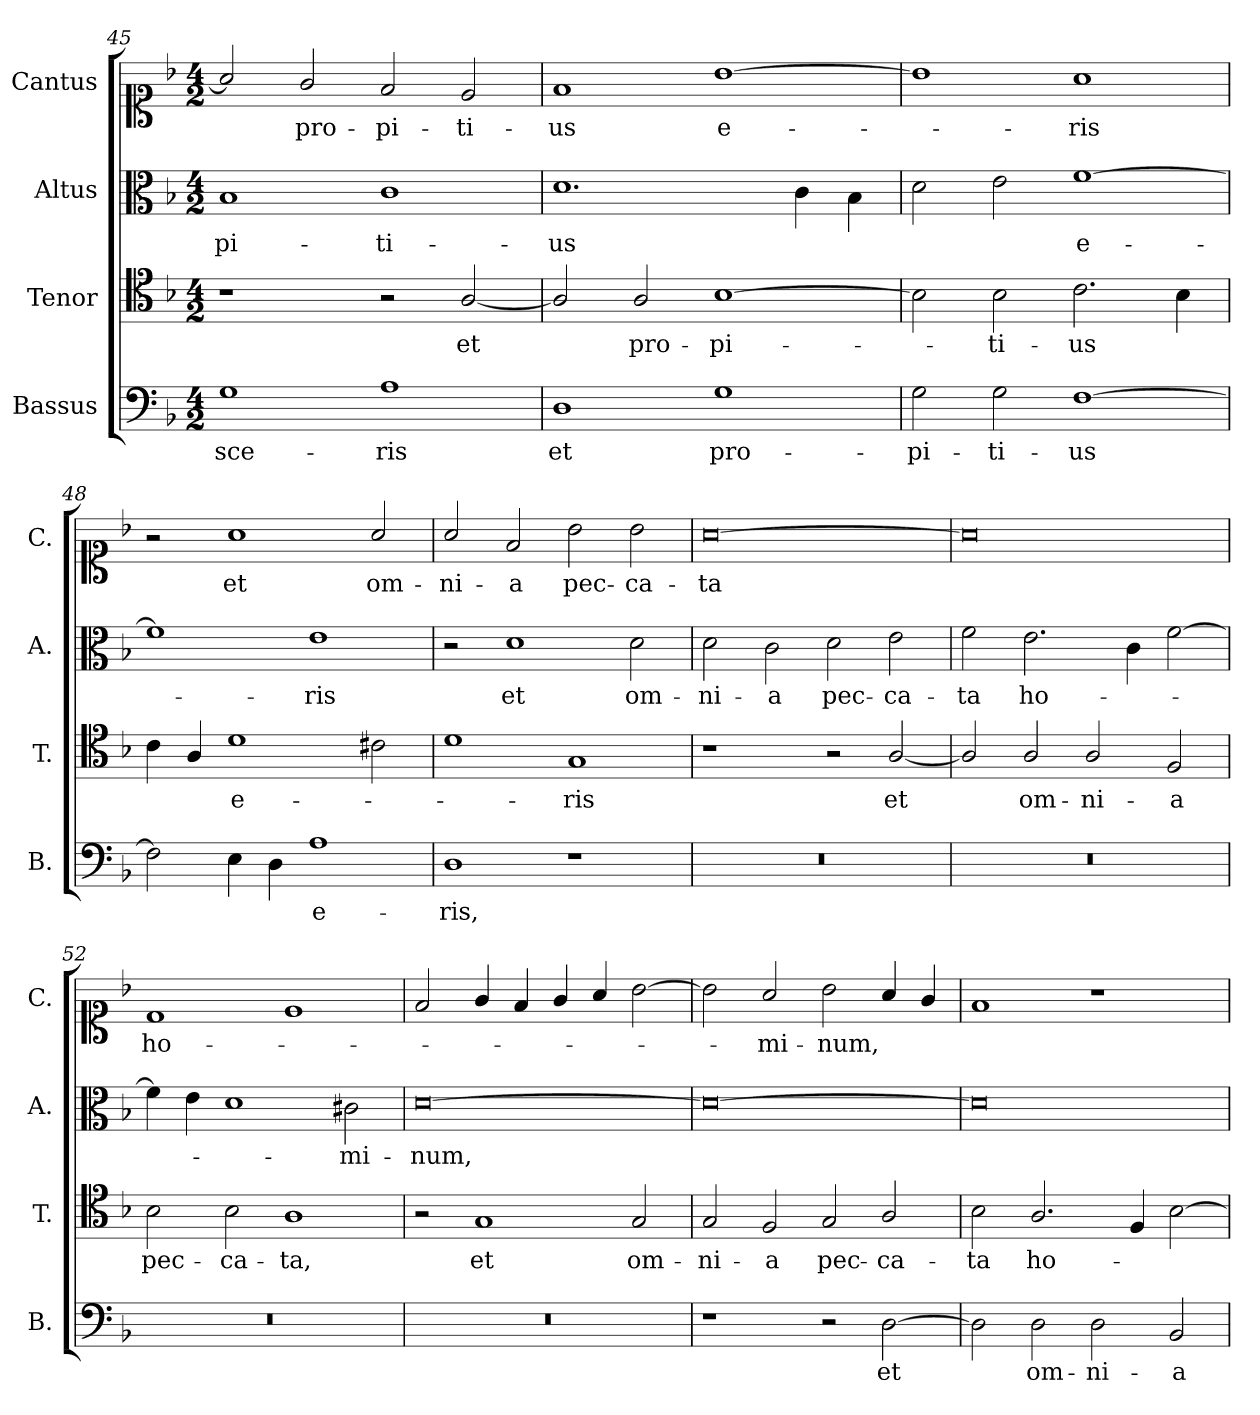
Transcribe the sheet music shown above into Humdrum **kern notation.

**kern	**text	**kern	**text	**kern	**text	**kern	**text
*part4	*part4	*part3	*part3	*part2	*part2	*part1	*part1
*staff4	*staff4	*staff3	*staff3	*staff2	*staff2	*staff1	*staff1
*I"Bassus	*	*I"Tenor	*	*I"Altus	*	*I"Cantus	*
*I'B.	*	*I'T.	*	*I'A.	*	*I'C.	*
!!LO:LB:g=z
*clefF4	*	*clefC4	*	*clefC3	*	*clefC1	*
*k[b-]	*	*k[b-]	*	*k[b-]	*	*k[b-]	*
*M4/2	*	*M4/2	*	*M4/2	*	*M4/2	*
=45	=45	=45	=45	=45	=45	=45	=45
!	!LO:LY:b	!	!	!	!LO:LY:b	!	!
1G	-sce-	1r	.	1B-	-pi-	2a/]	.
!	!	!	!	!	!	!	!LO:LY:b
.	.	.	.	.	.	2g/	pro-
!	!LO:LY:b	!	!	!	!LO:LY:b	!	!LO:LY:b
1A	-ris	2r	.	1c	-ti-	2f/	-pi-
!	!	!	!LO:LY:b	!	!	!	!LO:LY:b
.	.	[2A/	et	.	.	2e/	-ti-
=46	=46	=46	=46	=46	=46	=46	=46
!	!LO:LY:b	!	!	!	!LO:LY:b	!	!LO:LY:b
1D	et	2A/]	.	1.d	-us	1f	-us
!	!	!	!LO:LY:b	!	!	!	!
.	.	2A/	pro-	.	.	.	.
!	!LO:LY:b	!	!LO:LY:b	!	!	!	!LO:LY:b
1G	pro-	[1B-	-pi-	.	.	[1b-	e-
.	.	.	.	4c\	.	.	.
.	.	.	.	4B-\	.	.	.
=47	=47	=47	=47	=47	=47	=47	=47
!	!LO:LY:b	!	!	!	!	!	!
2G\	-pi-	2B-\]	.	2d\	.	1b-]	.
!	!LO:LY:b	!	!LO:LY:b	!	!	!	!
2G\	-ti-	2B-\	-ti-	2e\	.	.	.
!	!LO:LY:b	!	!LO:LY:b	!	!LO:LY:b	!	!LO:LY:b
[1F	-us	2.c\	-us	[1f	e-	1a	-ris
.	.	4B-\	.	.	.	.	.
=48	=48	=48	=48	=48	=48	=48	=48
2F\]	.	4c\	.	1f]	.	2r	.
.	.	4A/	.	.	.	.	.
!	!	!	!LO:LY:b	!	!	!	!LO:LY:b
4E\	.	1d	e-	.	.	1a	et
4D\	.	.	.	.	.	.	.
!	!LO:LY:b	!	!	!	!LO:LY:b	!	!
1A	e-	.	.	1e	-ris	.	.
!	!	!	!	!	!	!	!LO:LY:b
.	.	2c#X\	.	.	.	2a/	om-
=49	=49	=49	=49	=49	=49	=49	=49
!	!LO:LY:b	!	!	!	!	!	!LO:LY:b
1D	-ris,	1d	.	2r	.	2a/	-ni-
!	!	!	!	!	!LO:LY:b	!	!LO:LY:b
.	.	.	.	1d	et	2f/	-a
!	!	!	!LO:LY:b	!	!	!	!LO:LY:b
1r	.	1G	-ris	.	.	2b-\	pec-
!	!	!	!	!	!LO:LY:b	!	!LO:LY:b
.	.	.	.	2d\	om-	2b-\	-ca-
=50	=50	=50	=50	=50	=50	=50	=50
!	!	!	!	!	!LO:LY:b	!	!LO:LY:b
0r	.	1r	.	2d\	-ni-	[0a	-ta
!	!	!	!	!	!LO:LY:b	!	!
.	.	.	.	2c\	-a	.	.
!	!	!	!	!	!LO:LY:b	!	!
.	.	2r	.	2d\	pec-	.	.
!	!	!	!LO:LY:b	!	!LO:LY:b	!	!
.	.	[2A/	et	2e\	-ca-	.	.
!!LO:PB:g=z
=51	=51	=51	=51	=51	=51	=51	=51
!	!	!	!	!	!LO:LY:b	!	!
0r	.	2A/]	.	2f\	-ta	0a]	.
!	!	!	!LO:LY:b	!	!LO:LY:b	!	!
.	.	2A/	om-	2.e\	ho-	.	.
!	!	!	!LO:LY:b	!	!	!	!
.	.	2A/	-ni-	.	.	.	.
.	.	.	.	4c\	.	.	.
!	!	!	!LO:LY:b	!	!	!	!
.	.	2F/	-a	[2f\	.	.	.
=52	=52	=52	=52	=52	=52	=52	=52
!	!	!	!LO:LY:b	!	!	!	!LO:LY:b
0r	.	2B-\	pec-	4f\]	.	1d	ho-
.	.	.	.	4e\	.	.	.
!	!	!	!LO:LY:b	!	!	!	!
.	.	2B-\	-ca-	1d	.	.	.
!	!	!	!LO:LY:b	!	!	!	!
.	.	1A	-ta,	.	.	1e	.
!	!	!	!	!	!LO:LY:b	!	!
.	.	.	.	2c#X\	-mi-	.	.
=53	=53	=53	=53	=53	=53	=53	=53
!	!	!	!	!	!LO:LY:b	!	!
0r	.	2r	.	[0d	-num,	2f/	.
!	!	!	!LO:LY:b	!	!	!	!
.	.	1G	et	.	.	4g/	.
.	.	.	.	.	.	4f/	.
.	.	.	.	.	.	4g/	.
.	.	.	.	.	.	4a/	.
!	!	!	!LO:LY:b	!	!	!	!
.	.	2G/	om-	.	.	[2b-\	.
=54	=54	=54	=54	=54	=54	=54	=54
!	!	!	!LO:LY:b	!	!	!	!
1r	.	2G/	-ni-	0d_	.	2b-\]	.
!	!	!	!LO:LY:b	!	!	!	!LO:LY:b
.	.	2F/	-a	.	.	2a/	-mi-
!	!	!	!LO:LY:b	!	!	!	!LO:LY:b
2r	.	2G/	pec-	.	.	2b-\	-num,
!	!LO:LY:b	!	!LO:LY:b	!	!	!	!
[2D\	et	2A/	-ca-	.	.	4a/	.
.	.	.	.	.	.	4g/	.
=55	=55	=55	=55	=55	=55	=55	=55
!	!	!	!LO:LY:b	!	!	!	!
2D\]	.	2B-\	-ta	0d]	.	1f	.
!	!LO:LY:b	!	!LO:LY:b	!	!	!	!
2D\	om-	2.A/	ho-	.	.	.	.
!	!LO:LY:b	!	!	!	!	!	!
2D\	-ni-	.	.	.	.	1r	.
.	.	4F/	.	.	.	.	.
!	!LO:LY:b	!	!	!	!	!	!
2BB-/	-a	[2B-\	.	.	.	.	.
=	=	=	=	=	=	=	=
*-	*-	*-	*-	*-	*-	*-	*-
